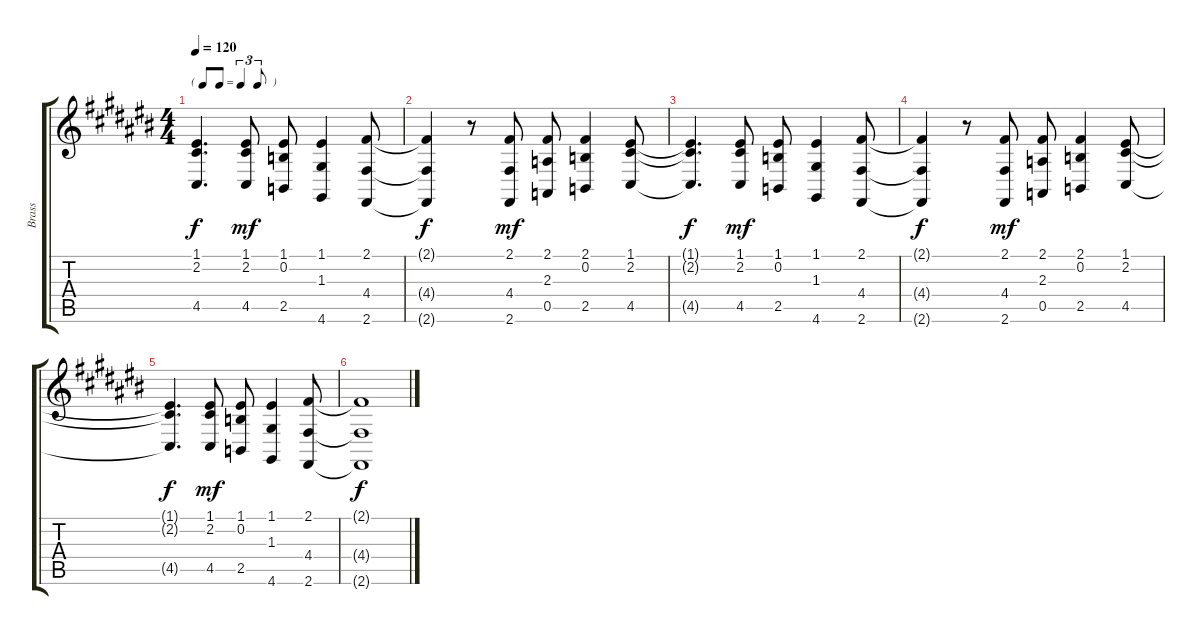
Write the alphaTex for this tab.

\track ("Brass" "Brass") {mute instrument trombone}
\staff {score tabs}
\tuning (E4 B3 G3 D3 A2 E2) {hide}
\ts (4 4)
\tf triplet8th
\tempo 120
\clef g2
\ks c#
(1.1{t} 2.2{t} 4.5{t}).4{d dy f} (1.1 2.2 4.5).8{dy mf} (1.1 0.2 2.5).8 (1.1 1.3 4.6).4 (2.1 4.4 2.6).8 |
(2.1{t} 4.4{t} 2.6{t}).4{dy f} r.8 (2.1 4.4 2.6).8{dy mf} (2.1 2.3 0.5).8 (2.1 0.2 2.5).4 (1.1 2.2 4.5).8 |
(1.1{t} 2.2{t} 4.5{t}).4{d dy f} (1.1 2.2 4.5).8{dy mf} (1.1 0.2 2.5).8 (1.1 1.3 4.6).4 (2.1 4.4 2.6).8 |
(2.1{t} 4.4{t} 2.6{t}).4{dy f} r.8 (2.1 4.4 2.6).8{dy mf} (2.1 2.3 0.5).8 (2.1 0.2 2.5).4 (1.1 2.2 4.5).8 |
(1.1{t} 2.2{t} 4.5{t}).4{d dy f} (1.1 2.2 4.5).8{dy mf} (1.1 0.2 2.5).8 (1.1 1.3 4.6).4 (2.1 4.4 2.6).8 |
(2.1{t} 4.4{t} 2.6{t}).1{dy f}
